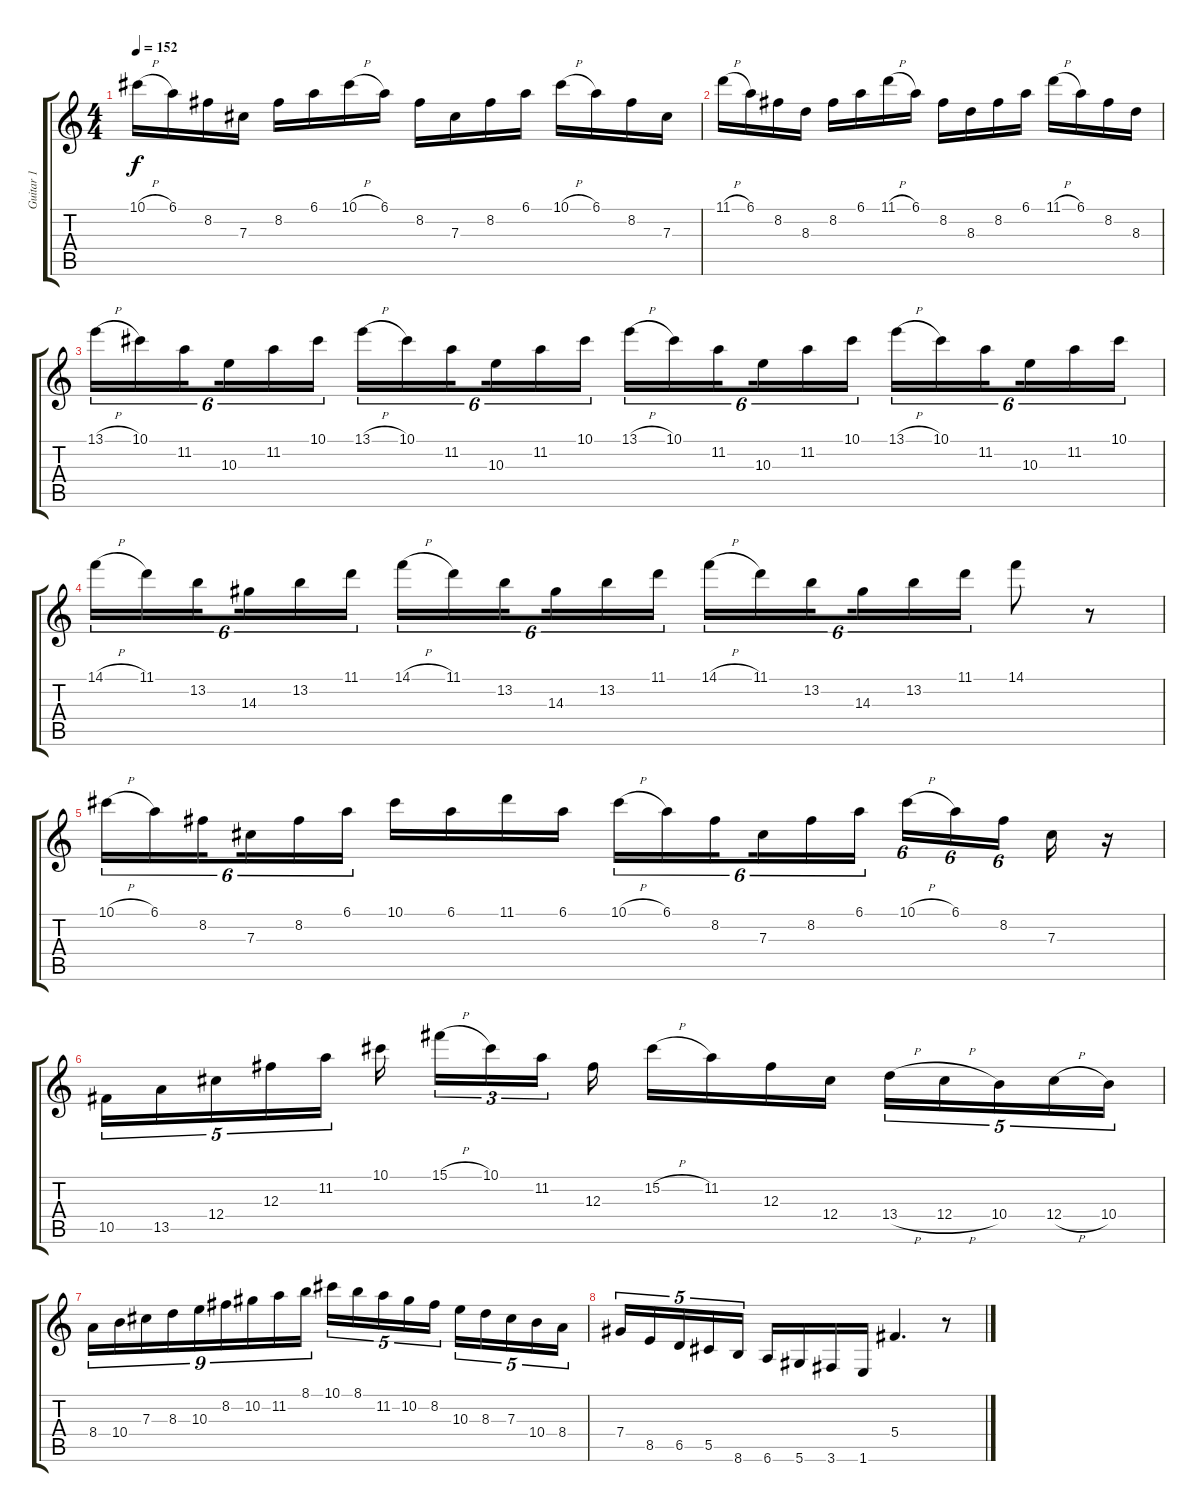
\track ("Guitar 1" "Guitar 1") {instrument overdrivenguitar}
\staff {score tabs}
\tuning (Eb4 Bb3 Gb3 Db3 Ab2 Eb2) {hide}
\ts (4 4)
\tempo 152
\clef g2
\ks c
10.1{h}.16{dy f} 6.1.16 8.2.16 7.3.16 8.2.16 6.1.16 10.1{h}.16 6.1.16 8.2.16 7.3.16 8.2.16 6.1.16 10.1{h}.16 6.1.16 8.2.16 7.3.16 |
11.1{h}.16 6.1.16 8.2.16 8.3.16 8.2.16 6.1.16 11.1{h}.16 6.1.16 8.2.16 8.3.16 8.2.16 6.1.16 11.1{h}.16 6.1.16 8.2.16 8.3.16 |
13.1{h}.16{tu (6 4)} 10.1.16{tu (6 4)} 11.2.16{tu (6 4) beam splitsecondary} 10.3.16{tu (6 4)} 11.2.16{tu (6 4)} 10.1.16{tu (6 4)} 13.1{h}.16{tu (6 4)} 10.1.16{tu (6 4)} 11.2.16{tu (6 4) beam splitsecondary} 10.3.16{tu (6 4)} 11.2.16{tu (6 4)} 10.1.16{tu (6 4)} 13.1{h}.16{tu (6 4)} 10.1.16{tu (6 4)} 11.2.16{tu (6 4) beam splitsecondary} 10.3.16{tu (6 4)} 11.2.16{tu (6 4)} 10.1.16{tu (6 4)} 13.1{h}.16{tu (6 4)} 10.1.16{tu (6 4)} 11.2.16{tu (6 4) beam splitsecondary} 10.3.16{tu (6 4)} 11.2.16{tu (6 4)} 10.1.16{tu (6 4)} |
14.1{h}.16{tu (6 4)} 11.1.16{tu (6 4)} 13.2.16{tu (6 4) beam splitsecondary} 14.3.16{tu (6 4)} 13.2.16{tu (6 4)} 11.1.16{tu (6 4)} 14.1{h}.16{tu (6 4)} 11.1.16{tu (6 4)} 13.2.16{tu (6 4) beam splitsecondary} 14.3.16{tu (6 4)} 13.2.16{tu (6 4)} 11.1.16{tu (6 4)} 14.1{h}.16{tu (6 4)} 11.1.16{tu (6 4)} 13.2.16{tu (6 4) beam splitsecondary} 14.3.16{tu (6 4)} 13.2.16{tu (6 4)} 11.1.16{tu (6 4)} 14.1.8 r.8 |
10.1{h}.16{tu (6 4)} 6.1.16{tu (6 4)} 8.2.16{tu (6 4) beam splitsecondary} 7.3.16{tu (6 4)} 8.2.16{tu (6 4)} 6.1.16{tu (6 4)} 10.1.16 6.1.16 11.1.16 6.1.16 10.1{h}.16{tu (6 4)} 6.1.16{tu (6 4)} 8.2.16{tu (6 4) beam splitsecondary} 7.3.16{tu (6 4)} 8.2.16{tu (6 4)} 6.1.16{tu (6 4)} 10.1{h}.16{tu (6 4)} 6.1.16{tu (6 4)} 8.2.16{tu (6 4) beam splitsecondary} 7.3.16 r.16 |
10.5.16{tu (5 4)} 13.5.16{tu (5 4)} 12.4.16{tu (5 4)} 12.3.16{tu (5 4)} 11.2.16{tu (5 4)} 10.1.16{beam splitsecondary} 15.1{h}.16{tu (3 2)} 10.1.16{tu (3 2)} 11.2.16{tu (3 2) beam splitsecondary} 12.3.16 15.2{h}.16 11.2.16 12.3.16 12.4.16 13.4{h}.16{tu (5 4)} 12.4{h}.16{tu (5 4)} 10.4.16{tu (5 4)} 12.4{h}.16{tu (5 4)} 10.4.16{tu (5 4)} |
8.4.16{tu (9 8)} 10.4.16{tu (9 8)} 7.3.16{tu (9 8)} 8.3.16{tu (9 8)} 10.3.16{tu (9 8)} 8.2.16{tu (9 8)} 10.2.16{tu (9 8)} 11.2.16{tu (9 8)} 8.1.16{tu (9 8)} 10.1.16{tu (5 4)} 8.1.16{tu (5 4)} 11.2.16{tu (5 4)} 10.2.16{tu (5 4)} 8.2.16{tu (5 4)} 10.3.16{tu (5 4)} 8.3.16{tu (5 4)} 7.3.16{tu (5 4)} 10.4.16{tu (5 4)} 8.4.16{tu (5 4)} |
7.4.16{tu (5 4)} 8.5.16{tu (5 4)} 6.5.16{tu (5 4)} 5.5.16{tu (5 4)} 8.6.16{tu (5 4)} 6.6.16 5.6.16 3.6.16 1.6.16 5.4.4{d} r.8
